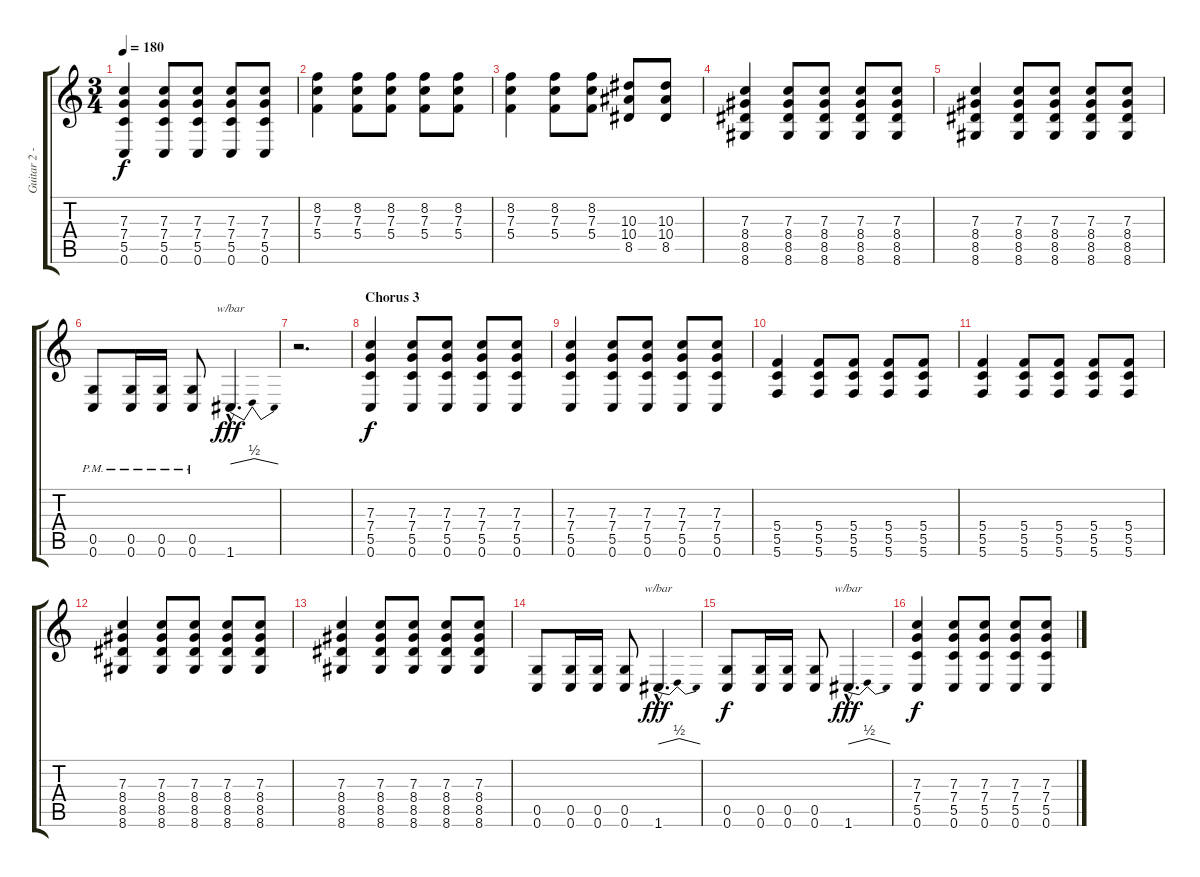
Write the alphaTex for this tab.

\track ("Guitar 2 - Vilo" "Guitar 2 -") {instrument distortionguitar}
\staff {score tabs}
\tuning (D4 A3 F3 C3 G2 C2) {hide}
\ts (3 4)
\tempo 180
\clef g2
\ks c
(7.3 7.4 5.5 0.6).4{dy f} (7.3 7.4 5.5 0.6).8 (7.3 7.4 5.5 0.6).8 (7.3 7.4 5.5 0.6).8 (7.3 7.4 5.5 0.6).8 |
(8.2 7.3 5.4).4 (8.2 7.3 5.4).8 (8.2 7.3 5.4).8 (8.2 7.3 5.4).8 (8.2 7.3 5.4).8 |
(8.2 7.3 5.4).4 (8.2 7.3 5.4).8 (8.2 7.3 5.4).8 (10.3 10.4 8.5).8 (10.3 10.4 8.5).8 |
(7.3 8.4 8.5 8.6).4 (7.3 8.4 8.5 8.6).8 (7.3 8.4 8.5 8.6).8 (7.3 8.4 8.5 8.6).8 (7.3 8.4 8.5 8.6).8 |
(7.3 8.4 8.5 8.6).4 (7.3 8.4 8.5 8.6).8 (7.3 8.4 8.5 8.6).8 (7.3 8.4 8.5 8.6).8 (7.3 8.4 8.5 8.6).8 |
(0.5{pm} 0.6{pm}).8 (0.5{pm} 0.6{pm}).16 (0.5{pm} 0.6{pm}).16 (0.5{pm} 0.6{pm}).8 1.6{hac}.4{d tbe (dip default 0 0 30 2 60 0) dy fff} |
r.2{d} |
\section ("" "Chorus 3")
(7.3 7.4 5.5 0.6).4{dy f volume 15} (7.3 7.4 5.5 0.6).8 (7.3 7.4 5.5 0.6).8 (7.3 7.4 5.5 0.6).8 (7.3 7.4 5.5 0.6).8 |
(7.3 7.4 5.5 0.6).4 (7.3 7.4 5.5 0.6).8 (7.3 7.4 5.5 0.6).8 (7.3 7.4 5.5 0.6).8 (7.3 7.4 5.5 0.6).8 |
(5.4 5.5 5.6).4 (5.4 5.5 5.6).8 (5.4 5.5 5.6).8 (5.4 5.5 5.6).8 (5.4 5.5 5.6).8 |
(5.4 5.5 5.6).4 (5.4 5.5 5.6).8 (5.4 5.5 5.6).8 (5.4 5.5 5.6).8 (5.4 5.5 5.6).8 |
(7.3 8.4 8.5 8.6).4 (7.3 8.4 8.5 8.6).8 (7.3 8.4 8.5 8.6).8 (7.3 8.4 8.5 8.6).8 (7.3 8.4 8.5 8.6).8 |
(7.3 8.4 8.5 8.6).4 (7.3 8.4 8.5 8.6).8 (7.3 8.4 8.5 8.6).8 (7.3 8.4 8.5 8.6).8 (7.3 8.4 8.5 8.6).8 |
(0.5 0.6).8 (0.5 0.6).16 (0.5 0.6).16 (0.5 0.6).8 1.6{hac}.4{d tbe (dip default 0 0 30 2 60 0) dy fff} |
(0.5 0.6).8{dy f} (0.5 0.6).16 (0.5 0.6).16 (0.5 0.6).8 1.6{hac}.4{d tbe (dip default 0 0 30 2 60 0) dy fff} |
(7.3 7.4 5.5 0.6).4{dy f} (7.3 7.4 5.5 0.6).8 (7.3 7.4 5.5 0.6).8 (7.3 7.4 5.5 0.6).8 (7.3 7.4 5.5 0.6).8
